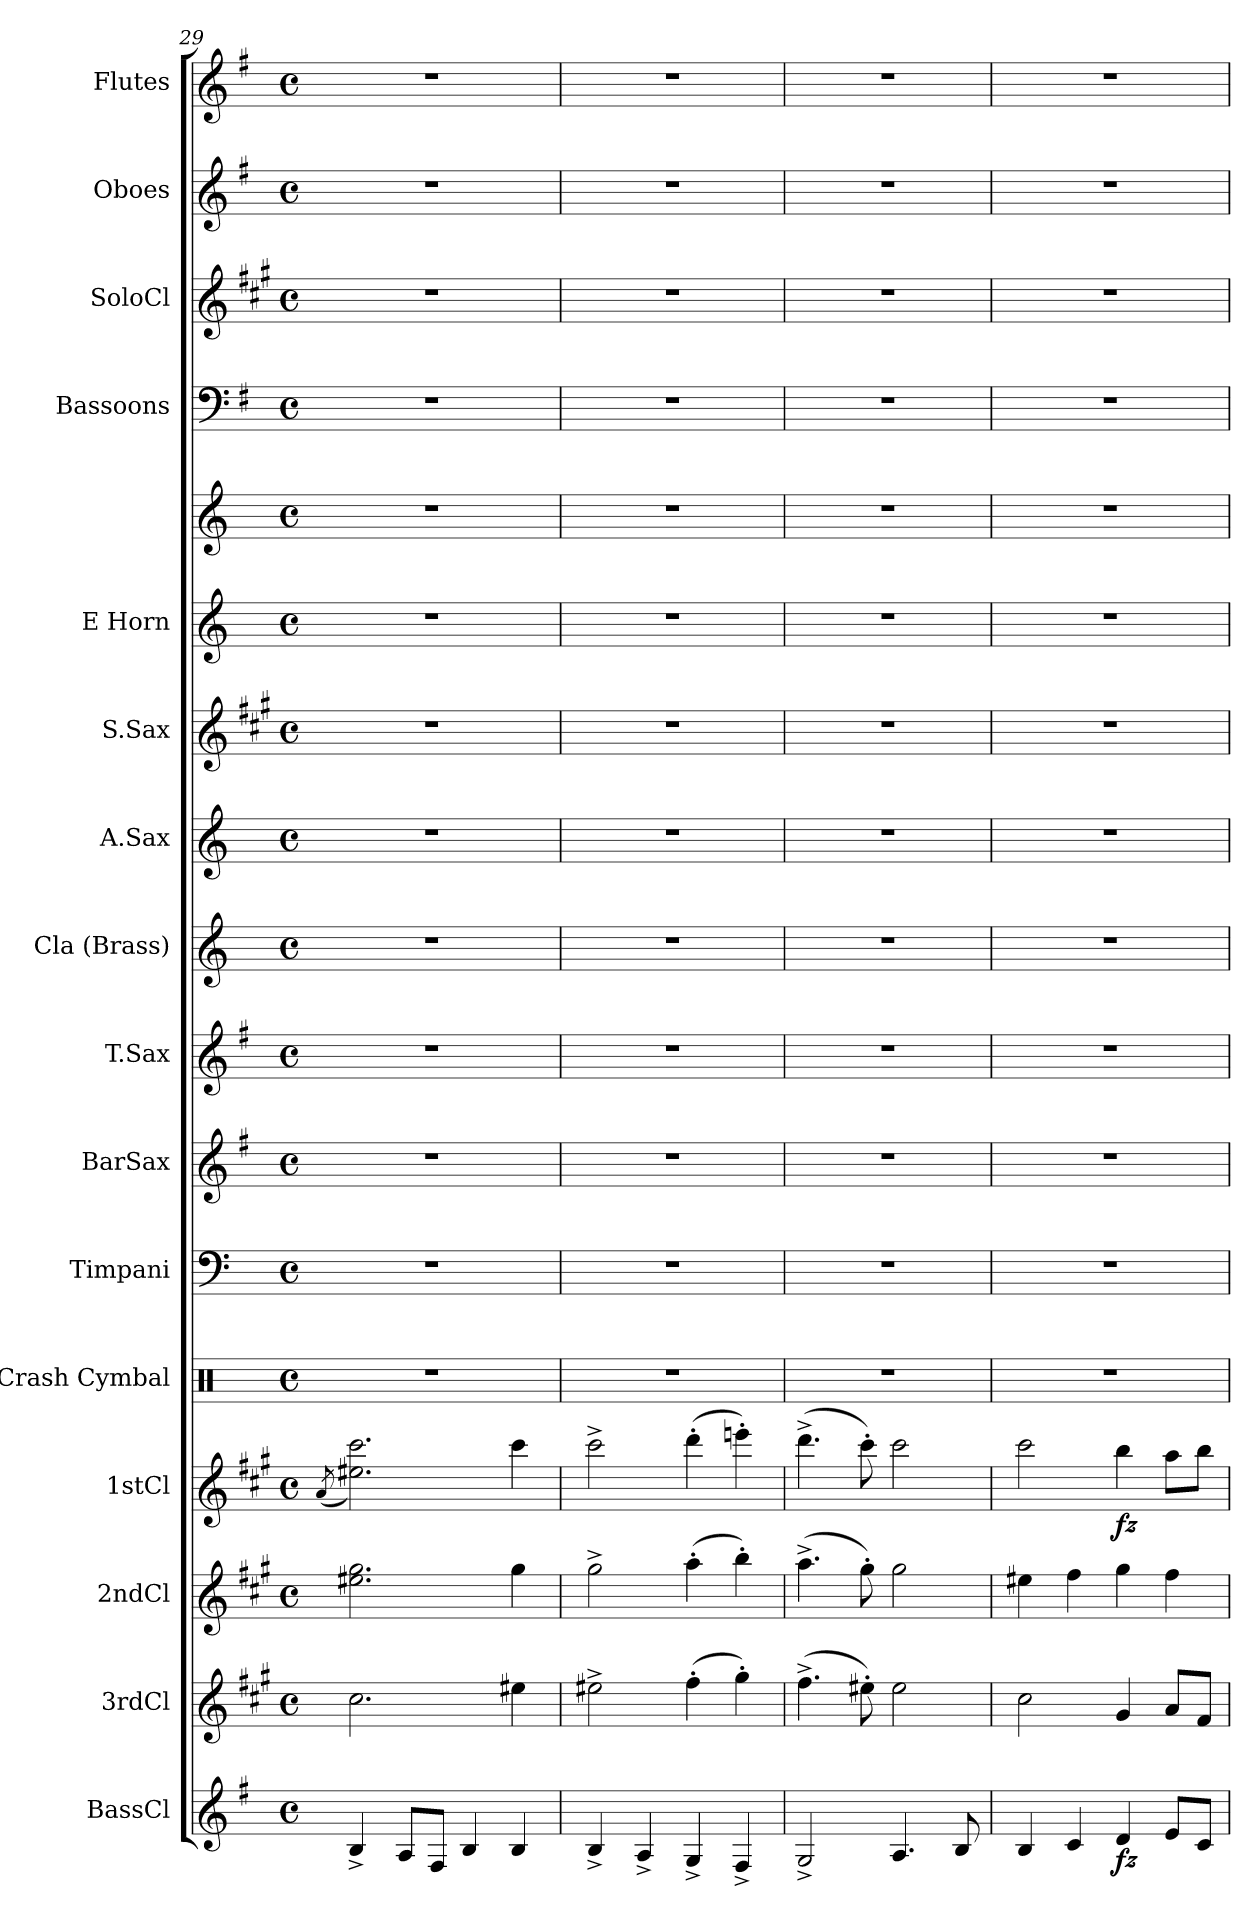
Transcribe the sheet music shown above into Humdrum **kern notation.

**kern	**dynam	**kern	**kern	**kern	**dynam	**kern	**kern	**kern	**kern	**kern	**kern	**kern	**kern	**kern	**kern	**kern	**kern	**kern
*part16	*part16	*part15	*part14	*part13	*part13	*part12	*part11	*part10	*part9	*part8	*part7	*part6	*part5	*part5	*part4	*part3	*part2	*part1
*staff17	*staff17	*staff16	*staff15	*staff14	*staff14	*staff13	*staff12	*staff11	*staff10	*staff9	*staff8	*staff7	*staff6	*staff5	*staff4	*staff3	*staff2	*staff1
*I"BassCl	*	*I"3rdCl	*I"2ndCl	*I"1stCl	*	*I"Crash Cymbal	*I"Timpani	*I"BarSax	*I"T.Sax	*I"Cla (Brass)	*I"A.Sax	*I"S.Sax	*I"E Horn	*	*I"Bassoons	*I"SoloCl	*I"Oboes	*I"Flutes
*I'BassCl	*	*I'3rdCl	*I'2ndCl	*I'1stCl	*	*I'Cr. Cym.	*I'Timp.	*I'Bar. Sax.	*I'T. Sax.	*I'Cla(Brass)	*I'A. Sax	*I'S. Sax.	*I'E Hn.	*	*I'Bsn.	*I'SoloCl	*I'Ob.	*I'Fl.
!!LO:PB:g=z
*clefG2	*	*clefG2	*clefG2	*clefG2	*	*clefX	*clefF4	*clefG2	*clefG2	*clefG2	*clefG2	*clefG2	*clefG2	*clefG2	*clefF4	*clefG2	*clefG2	*clefG2
*ITrd8c14	*	*ITrd1c2	*ITrd1c2	*ITrd1c2	*	*	*	*ITrd12c21	*ITrd8c14	*ITrd1c2	*ITrd5c9	*ITrd1c2	*ITrd5c8	*ITrd5c8	*	*ITrd1c2	*	*
*k[f#]	*	*k[f#]	*k[f#]	*k[f#]	*	*k[]	*k[]	*k[f#]	*k[f#]	*k[b-e-]	*k[b-e-a-]	*k[f#]	*k[f#c#g#d#]	*k[f#c#g#d#]	*k[f#]	*k[f#]	*k[f#]	*k[f#]
*M4/4	*	*M4/4	*M4/4	*M4/4	*	*M4/4	*M4/4	*M4/4	*M4/4	*M4/4	*M4/4	*M4/4	*M4/4	*M4/4	*M4/4	*M4/4	*M4/4	*M4/4
*met(c)	*	*met(c)	*met(c)	*met(c)	*	*met(c)	*met(c)	*met(c)	*met(c)	*met(c)	*met(c)	*met(c)	*met(c)	*met(c)	*met(c)	*met(c)	*met(c)	*met(c)
=29	=29	=29	=29	=29	=29	=29	=29	=29	=29	=29	=29	=29	=29	=29	=29	=29	=29	=29
.	.	.	.	(>8qg/	.	.	.	.	.	.	.	.	.	.	.	.	.	.
4BB^/	.	2.b\	2.dd#X\ 2.ff#\	2.dd#X\ 2.bb\)	.	1r	1r	1r	1r	1r	1r	1r	1r	1r	1r	1r	1r	1r
8AA/L	.	.	.	.	.	.	.	.	.	.	.	.	.	.	.	.	.	.
8FF#/J	.	.	.	.	.	.	.	.	.	.	.	.	.	.	.	.	.	.
4BB/	.	.	.	.	.	.	.	.	.	.	.	.	.	.	.	.	.	.
4BB/	.	4dd#X\	4ff#\	4bb\	.	.	.	.	.	.	.	.	.	.	.	.	.	.
=30	=30	=30	=30	=30	=30	=30	=30	=30	=30	=30	=30	=30	=30	=30	=30	=30	=30	=30
4BB^/	.	2dd#X^\	2ff#^\	2bb^\	.	1r	1r	1r	1r	1r	1r	1r	1r	1r	1r	1r	1r	1r
4AA^/	.	.	.	.	.	.	.	.	.	.	.	.	.	.	.	.	.	.
4GG^/	.	(>4ee'\	(>4gg'\	(>4ccc'\	.	.	.	.	.	.	.	.	.	.	.	.	.	.
4FF#^/	.	4ff#'\)	4aa'\)	4dddn'\)	.	.	.	.	.	.	.	.	.	.	.	.	.	.
=31	=31	=31	=31	=31	=31	=31	=31	=31	=31	=31	=31	=31	=31	=31	=31	=31	=31	=31
2GG^/	.	(>4.ee^\	(>4.gg^\	(>4.ccc^\	.	1r	1r	1r	1r	1r	1r	1r	1r	1r	1r	1r	1r	1r
.	.	8dd#X'\)	8ff#'\)	8bb'\)	.	.	.	.	.	.	.	.	.	.	.	.	.	.
4.AA/	.	2dd#\	2ff#\	2bb\	.	.	.	.	.	.	.	.	.	.	.	.	.	.
8BB/	.	.	.	.	.	.	.	.	.	.	.	.	.	.	.	.	.	.
=32	=32	=32	=32	=32	=32	=32	=32	=32	=32	=32	=32	=32	=32	=32	=32	=32	=32	=32
4BB/	.	2b\	4dd#X\	2bb\	.	1r	1r	1r	1r	1r	1r	1r	1r	1r	1r	1r	1r	1r
4C/	.	.	4ee\	.	.	.	.	.	.	.	.	.	.	.	.	.	.	.
!	!LO:DY:b	!	!	!	!LO:DY:b	!	!	!	!	!	!	!	!	!	!	!	!	!
4D/	fz	4f#/	4ff#\	4aa\	fz	.	.	.	.	.	.	.	.	.	.	.	.	.
8E/L	.	8g/L	4ee\	8gg\L	.	.	.	.	.	.	.	.	.	.	.	.	.	.
8C/J	.	8e/J	.	8aa\J	.	.	.	.	.	.	.	.	.	.	.	.	.	.
=	=	=	=	=	=	=	=	=	=	=	=	=	=	=	=	=	=	=
*-	*-	*-	*-	*-	*-	*-	*-	*-	*-	*-	*-	*-	*-	*-	*-	*-	*-	*-
